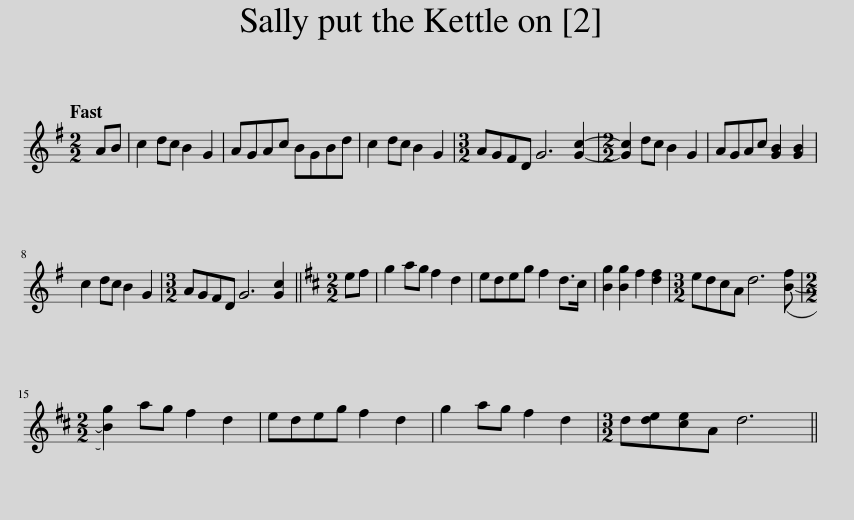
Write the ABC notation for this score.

X:1
L:1/8
Q:1/4=120
M:2/2
I:linebreak $
K:G
V:1 treble
V:1
 AB | c2 dc B2 G2 | AGAc BGBd | c2 dc B2 G2 |[M:3/2] AGFD G6 [Gc]2- | %5
[M:2/2] [Gc]2 dc B2 G2 | AGAc [GB]2 [GB]2 |$ c2 dc B2 G2 |[M:3/2] AGFD G6 [Gc]2 ||[K:D][M:2/2] ef | %10
 g2 ag f2 d2 | edeg f2 d>c | [Bg]2 [Bg]2 f2 [df]2 |[M:3/2] edcA d6 ([B-f] |$[M:2/2] [Bg]2) ag f2 d2 | %15
 edeg f2 d2 | g2 ag f2 d2 |[M:3/2] d[de][ce]A d6 || %18
